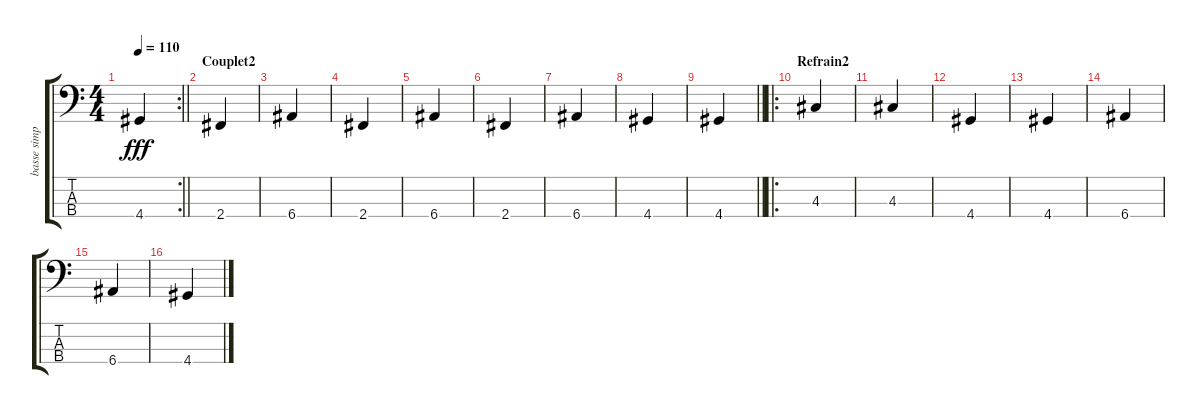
\track ("basse simplifie" "basse simp") {instrument electricbassfinger}
\staff {score tabs}
\tuning (G2 D2 A1 E1) {hide}
\rc 2
\ts (4 4)
\tempo 110
\clef f4
\barLineRight lightlight
\ks c
4.4.4{dy fff} |
\section ("" "Couplet2")
2.4.4 |
6.4.4 |
2.4.4 |
6.4.4 |
2.4.4 |
6.4.4 |
4.4.4 |
\barLineRight lightlight
4.4.4 |
\ro
\section ("" "Refrain2")
4.3.4 |
4.3.4 |
4.4.4 |
4.4.4 |
6.4.4 |
6.4.4 |
4.4.4
